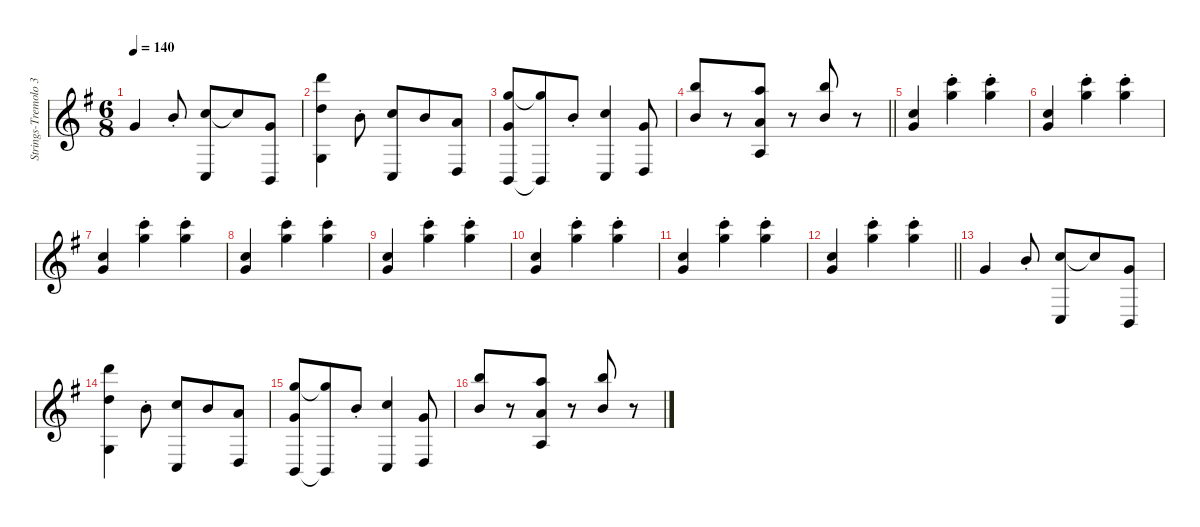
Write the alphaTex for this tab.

\defaultSystemsLayout 8
\hideDynamics
\bracketExtendMode groupsimilarinstruments
\firstSystemTrackNameMode fullname
\otherSystemsTrackNameOrientation horizontal
\track ("Strings-Tremolo 3" "vln.") {defaultSystemsLayout 8 instrument tremolostrings}
\staff {score}
\tuning (E4 B3 G3 D3 A2 E2)
\ts (6 8)
\tempo 140
\clef g2
\ks g
8.2{acc forcenatural}.4{dy mp beam Up} 7.1{st acc forcenatural}.8{beam Up} (8.1{acc forcenatural} 8.6{acc forcenatural}).8{beam Up} 8.1{t acc forcenatural}.8{dy f beam Up} (8.2{acc forcenatural} 7.6{acc forcenatural}).8{dy mp beam Up} |
(22.1{acc forcenatural} 15.2{acc forcenatural} 15.6{acc forcenatural}).4{beam Down} 7.1{st acc forcenatural}.8{beam Down} (8.1{acc forcenatural} 8.6{acc forcenatural}).8{beam Up} 7.1{acc forcenatural}.8{beam Up} (10.2{acc forcenatural} 10.6{acc forcenatural}).8{beam Up} |
(15.1{acc forcenatural} 8.2{acc forcenatural} 7.6{acc forcenatural}).8{beam Up} (15.1{t acc forcenatural} 7.6{t acc forcenatural}).8{dy f beam Up} 7.1{st acc forcenatural}.8{dy mp beam Up} (8.1{acc forcenatural} 8.6{acc forcenatural}).4{beam Up} (8.2{acc forcenatural} 10.6{acc forcenatural}).8{beam Up} |
\barLineRight lightlight
(19.1{acc forcenatural} 12.2{acc forcenatural}).8{beam Up} r.8{beam Up} (17.1{acc forcenatural} 10.2{acc forcenatural} 7.4{acc forcenatural}).8{beam Up} r.8{beam Up} (19.1{acc forcenatural} 12.2{acc forcenatural}).8{beam Down} r.8{beam Down} |
(13.2{acc forcenatural} 12.3{acc forcenatural}).4{dy f beam Up} (20.1{st acc forcenatural} 20.2{st acc forcenatural}).4{beam Down} (20.1{st acc forcenatural} 20.2{st acc forcenatural}).4{beam Down} |
(13.2{acc forcenatural} 12.3{acc forcenatural}).4{beam Up} (20.1{st acc forcenatural} 20.2{st acc forcenatural}).4{beam Down} (20.1{st acc forcenatural} 20.2{st acc forcenatural}).4{beam Down} |
(13.2{acc forcenatural} 12.3{acc forcenatural}).4{beam Up} (20.1{st acc forcenatural} 20.2{st acc forcenatural}).4{beam Down} (20.1{st acc forcenatural} 20.2{st acc forcenatural}).4{beam Down} |
(13.2{acc forcenatural} 12.3{acc forcenatural}).4{beam Up} (20.1{st acc forcenatural} 20.2{st acc forcenatural}).4{beam Down} (20.1{st acc forcenatural} 20.2{st acc forcenatural}).4{beam Down} |
(13.2{acc forcenatural} 12.3{acc forcenatural}).4{beam Up} (20.1{st acc forcenatural} 20.2{st acc forcenatural}).4{beam Down} (20.1{st acc forcenatural} 20.2{st acc forcenatural}).4{beam Down} |
(13.2{acc forcenatural} 12.3{acc forcenatural}).4{beam Up} (20.1{st acc forcenatural} 20.2{st acc forcenatural}).4{beam Down} (20.1{st acc forcenatural} 20.2{st acc forcenatural}).4{beam Down} |
(13.2{acc forcenatural} 12.3{acc forcenatural}).4{beam Up} (20.1{st acc forcenatural} 20.2{st acc forcenatural}).4{beam Down} (20.1{st acc forcenatural} 20.2{st acc forcenatural}).4{beam Down} |
\barLineRight lightlight
(13.2{acc forcenatural} 12.3{acc forcenatural}).4{beam Up} (20.1{st acc forcenatural} 20.2{st acc forcenatural}).4{beam Down} (20.1{st acc forcenatural} 20.2{st acc forcenatural}).4{beam Down} |
8.2{acc forcenatural}.4{dy mp beam Up} 7.1{st acc forcenatural}.8{beam Up} (8.1{acc forcenatural} 8.6{acc forcenatural}).8{beam Up} 8.1{t acc forcenatural}.8{dy f beam Up} (8.2{acc forcenatural} 7.6{acc forcenatural}).8{dy mp beam Up} |
(22.1{acc forcenatural} 15.2{acc forcenatural} 15.6{acc forcenatural}).4{beam Down} 7.1{st acc forcenatural}.8{beam Down} (8.1{acc forcenatural} 8.6{acc forcenatural}).8{beam Up} 7.1{acc forcenatural}.8{beam Up} (10.2{acc forcenatural} 10.6{acc forcenatural}).8{beam Up} |
(15.1{acc forcenatural} 8.2{acc forcenatural} 7.6{acc forcenatural}).8{beam Up} (15.1{t acc forcenatural} 7.6{t acc forcenatural}).8{dy f beam Up} 7.1{st acc forcenatural}.8{dy mp beam Up} (8.1{acc forcenatural} 8.6{acc forcenatural}).4{beam Up} (8.2{acc forcenatural} 10.6{acc forcenatural}).8{beam Up} |
(19.1{acc forcenatural} 12.2{acc forcenatural}).8{beam Up} r.8{beam Up} (17.1{acc forcenatural} 10.2{acc forcenatural} 7.4{acc forcenatural}).8{beam Up} r.8{beam Up} (19.1{acc forcenatural} 12.2{acc forcenatural}).8{beam Down} r.8{beam Down}
